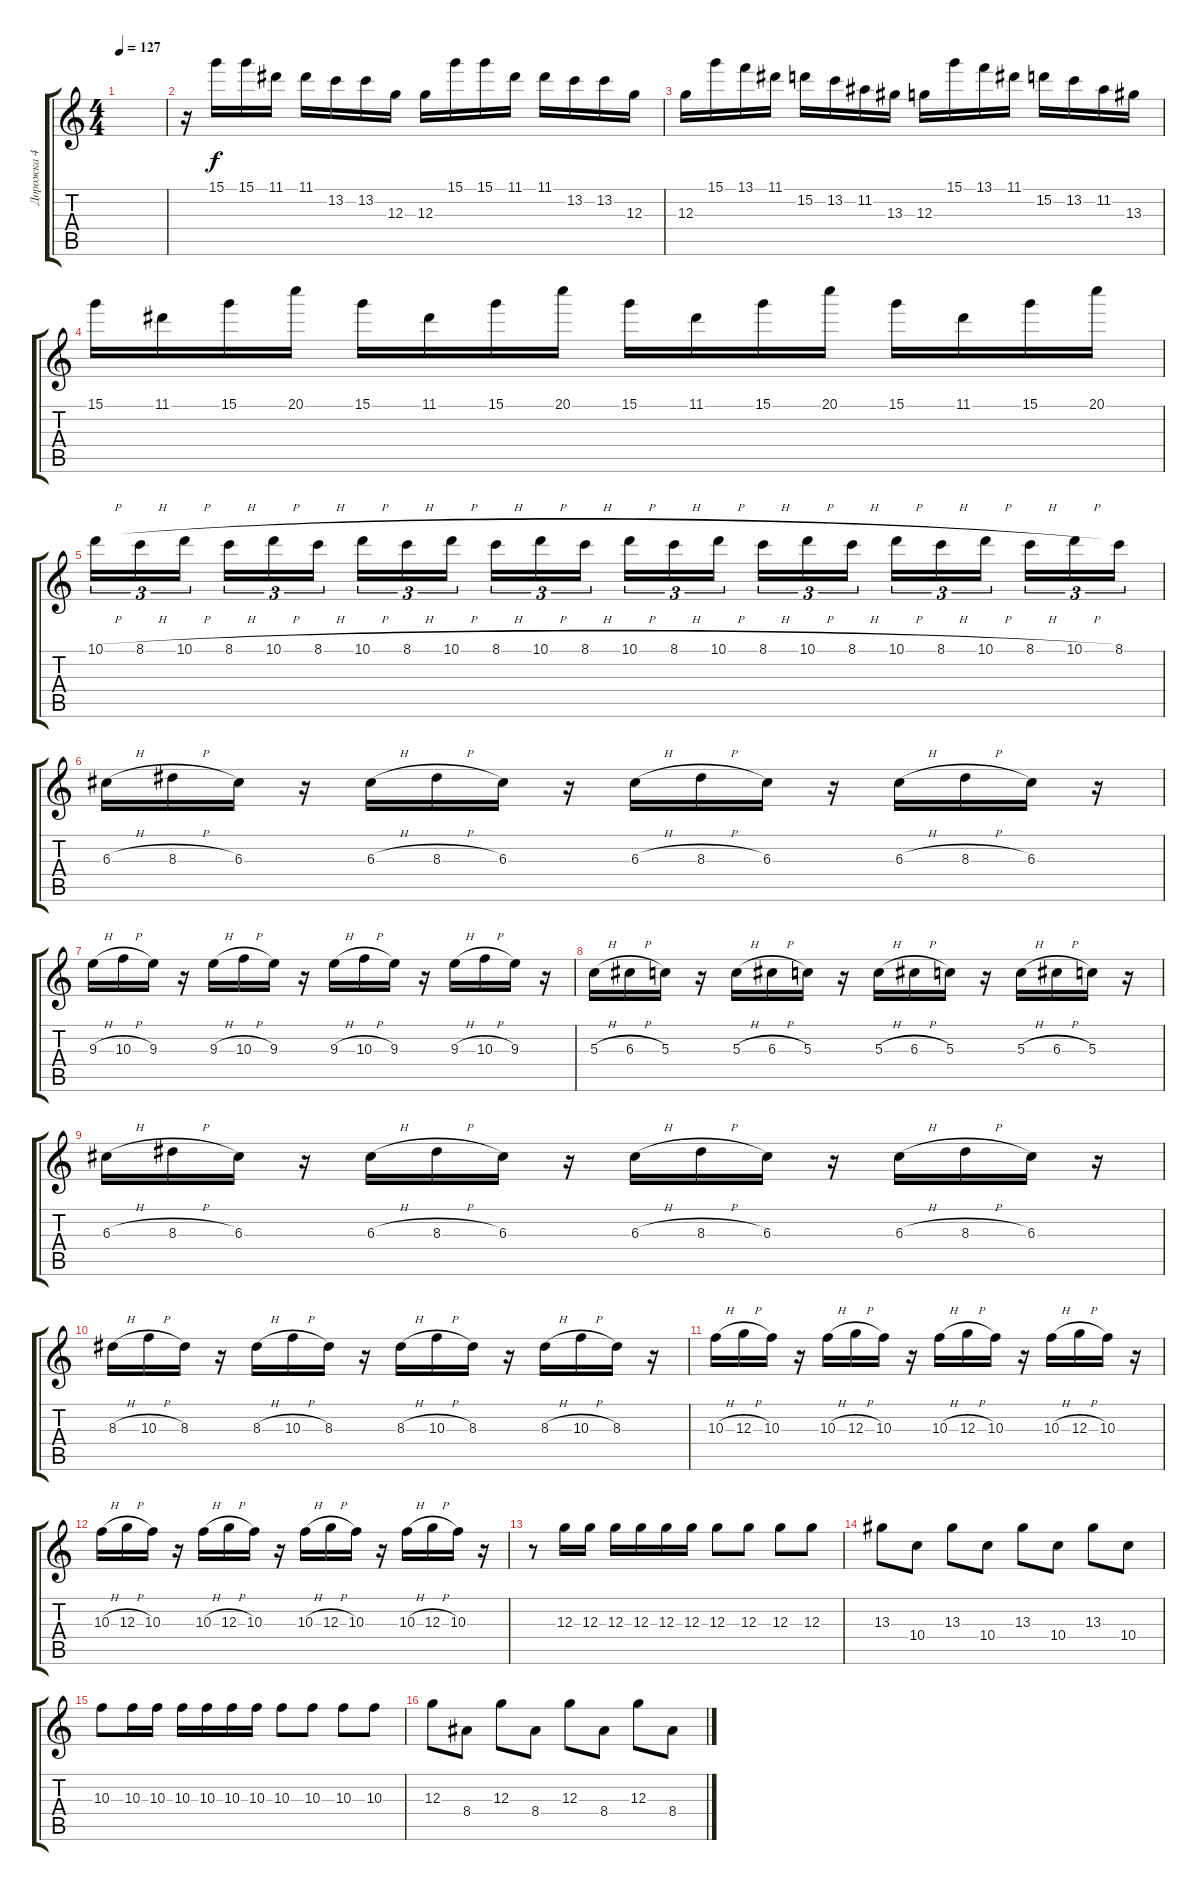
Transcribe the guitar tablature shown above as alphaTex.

\track ("Дорожка 4" "Дорожка 4") {instrument distortionguitar}
\staff {score tabs}
\tuning (E4 B3 G3 D3 A2 E2) {hide}
\ts (4 4)
\tempo 127
\clef g2
\ks c
|
r.16 15.1.16 15.1.16 11.1.16 11.1.16 13.2.16 13.2.16 12.3.16 12.3.16 15.1.16 15.1.16 11.1.16 11.1.16 13.2.16 13.2.16 12.3.16 |
12.3.16 15.1.16 13.1.16 11.1.16 15.2.16 13.2.16 11.2.16 13.3.16 12.3.16 15.1.16 13.1.16 11.1.16 15.2.16 13.2.16 11.2.16 13.3.16 |
15.1.16 11.1.16 15.1.16 20.1.16 15.1.16 11.1.16 15.1.16 20.1.16 15.1.16 11.1.16 15.1.16 20.1.16 15.1.16 11.1.16 15.1.16 20.1.16 |
10.1{h}.16{tu (3 2)} 8.1{h}.16{tu (3 2)} 10.1{h}.16{tu (3 2) beam splitsecondary} 8.1{h}.16{tu (3 2)} 10.1{h}.16{tu (3 2)} 8.1{h}.16{tu (3 2)} 10.1{h}.16{tu (3 2)} 8.1{h}.16{tu (3 2)} 10.1{h}.16{tu (3 2) beam splitsecondary} 8.1{h}.16{tu (3 2)} 10.1{h}.16{tu (3 2)} 8.1{h}.16{tu (3 2)} 10.1{h}.16{tu (3 2)} 8.1{h}.16{tu (3 2)} 10.1{h}.16{tu (3 2) beam splitsecondary} 8.1{h}.16{tu (3 2)} 10.1{h}.16{tu (3 2)} 8.1{h}.16{tu (3 2)} 10.1{h}.16{tu (3 2)} 8.1{h}.16{tu (3 2)} 10.1{h}.16{tu (3 2) beam splitsecondary} 8.1{h}.16{tu (3 2)} 10.1{h}.16{tu (3 2)} 8.1.16{tu (3 2)} |
6.3{h}.16 8.3{h}.16 6.3.16 r.16 6.3{h}.16 8.3{h}.16 6.3.16 r.16 6.3{h}.16 8.3{h}.16 6.3.16 r.16 6.3{h}.16 8.3{h}.16 6.3.16 r.16 |
9.3{h}.16 10.3{h}.16 9.3.16 r.16 9.3{h}.16 10.3{h}.16 9.3.16 r.16 9.3{h}.16 10.3{h}.16 9.3.16 r.16 9.3{h}.16 10.3{h}.16 9.3.16 r.16 |
5.3{h}.16 6.3{h}.16 5.3.16 r.16 5.3{h}.16 6.3{h}.16 5.3.16 r.16 5.3{h}.16 6.3{h}.16 5.3.16 r.16 5.3{h}.16 6.3{h}.16 5.3.16 r.16 |
6.3{h}.16 8.3{h}.16 6.3.16 r.16 6.3{h}.16 8.3{h}.16 6.3.16 r.16 6.3{h}.16 8.3{h}.16 6.3.16 r.16 6.3{h}.16 8.3{h}.16 6.3.16 r.16 |
8.3{h}.16 10.3{h}.16 8.3.16 r.16 8.3{h}.16 10.3{h}.16 8.3.16 r.16 8.3{h}.16 10.3{h}.16 8.3.16 r.16 8.3{h}.16 10.3{h}.16 8.3.16 r.16 |
10.3{h}.16 12.3{h}.16 10.3.16 r.16 10.3{h}.16 12.3{h}.16 10.3.16 r.16 10.3{h}.16 12.3{h}.16 10.3.16 r.16 10.3{h}.16 12.3{h}.16 10.3.16 r.16 |
10.3{h}.16 12.3{h}.16 10.3.16 r.16 10.3{h}.16 12.3{h}.16 10.3.16 r.16 10.3{h}.16 12.3{h}.16 10.3.16 r.16 10.3{h}.16 12.3{h}.16 10.3.16 r.16 |
r.8 12.3.16 12.3.16 12.3.16 12.3.16 12.3.16 12.3.16 12.3.8 12.3.8 12.3.8 12.3.8 |
13.3.8 10.4.8 13.3.8 10.4.8 13.3.8 10.4.8 13.3.8 10.4.8 |
10.3.8 10.3.16 10.3.16 10.3.16 10.3.16 10.3.16 10.3.16 10.3.8 10.3.8 10.3.8 10.3.8 |
12.3.8 8.4.8 12.3.8 8.4.8 12.3.8 8.4.8 12.3.8 8.4.8
